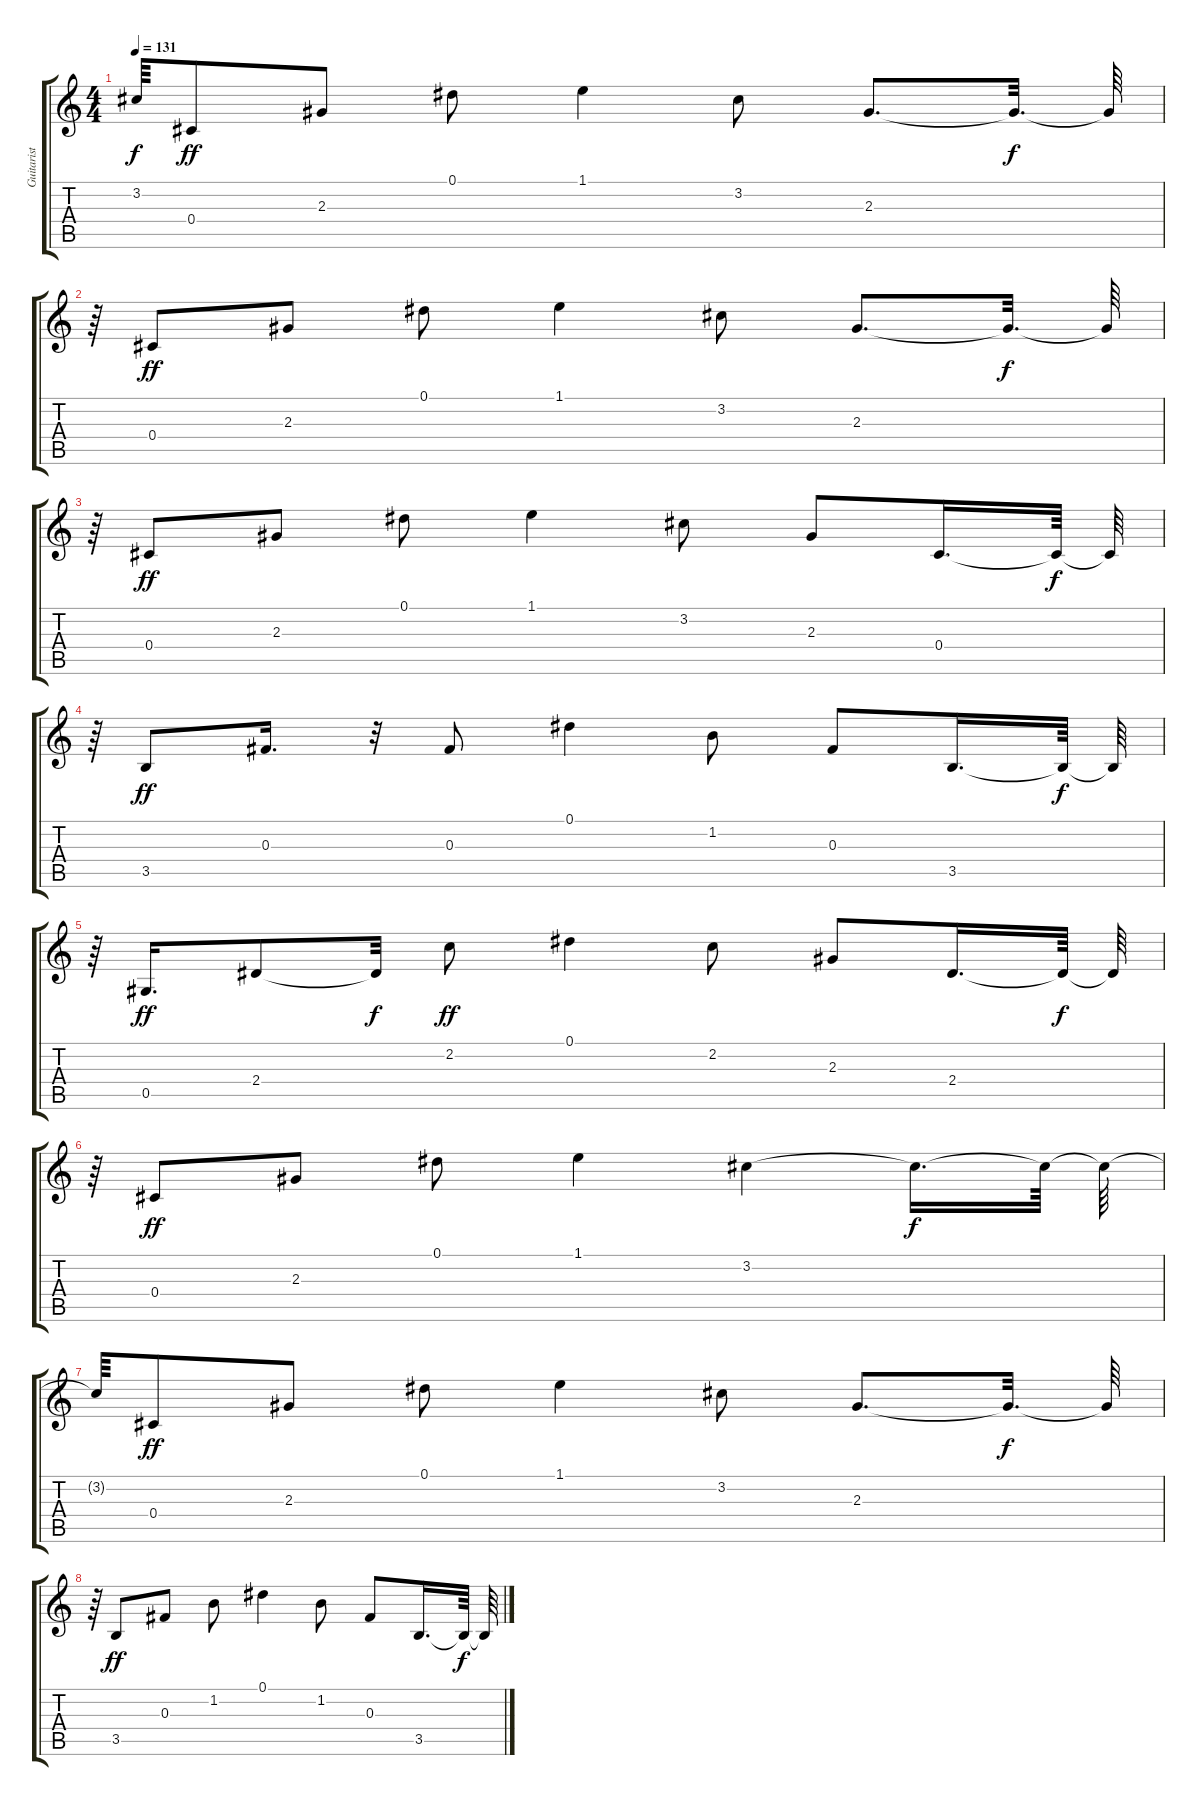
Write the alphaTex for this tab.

\track ("Guitarist 3" "Guitarist ") {instrument acousticguitarsteel}
\staff {score tabs}
\tuning (Eb4 Bb3 Gb3 Db3 Ab2 Eb2) {hide}
\ts (4 4)
\tempo 131
\clef g2
\ks c
3.2{t}.64{dy f} 0.4.8{dy ff} 2.3.8 0.1.8 1.1.4 3.2.8 2.3.8{d} 2.3{t}.32{d dy f} 2.3{t}.64 |
r.64 0.4.8{dy ff} 2.3.8 0.1.8 1.1.4 3.2.8 2.3.8{d} 2.3{t}.32{d dy f} 2.3{t}.64 |
r.64 0.4.8{dy ff} 2.3.8 0.1.8 1.1.4 3.2.8 2.3.8 0.4.16{d} 0.4{t}.64{dy f} 0.4{t}.64 |
r.64 3.5.8{dy ff} 0.3.16{d} r.32 0.3.8 0.1.4 1.2.8 0.3.8 3.5.16{d} 3.5{t}.64{dy f} 3.5{t}.64 |
r.64 0.5.16{d dy ff} 2.4.8 2.4{t}.32{dy f} 2.2.8{dy ff} 0.1.4 2.2.8 2.3.8 2.4.16{d} 2.4{t}.64{dy f} 2.4{t}.64 |
r.64 0.4.8{dy ff} 2.3.8 0.1.8 1.1.4 3.2.4 3.2{t}.16{d dy f} 3.2{t}.64 3.2{t}.64 |
3.2{t}.64 0.4.8{dy ff} 2.3.8 0.1.8 1.1.4 3.2.8 2.3.8{d} 2.3{t}.32{d dy f} 2.3{t}.64 |
r.64 3.5.8{dy ff} 0.3.8 1.2.8 0.1.4 1.2.8 0.3.8 3.5.16{d} 3.5{t}.64{dy f} 3.5{t}.64
